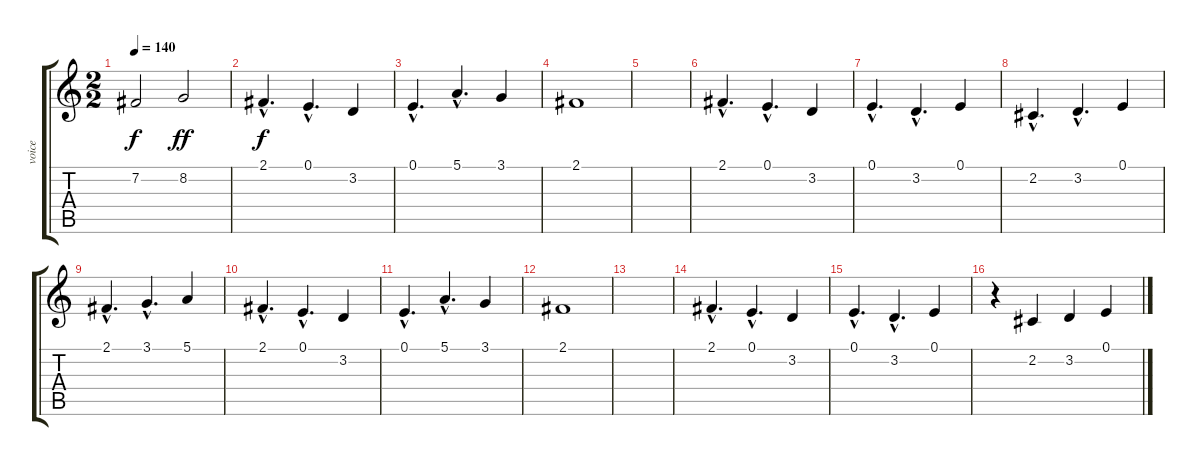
\track ("voice" "voice") {instrument flute}
\staff {score tabs}
\tuning (E4 B3 G3 D3 A2 E2) {hide}
\ts (2 2)
\tempo 140
\clef g2
\ks c
7.2.2{dy f} 8.2.2{dy ff} |
2.1{hac}.4{d dy f} 0.1{hac}.4{d} 3.2.4 |
0.1{hac}.4{d} 5.1{hac}.4{d} 3.1.4 |
2.1.1 |
|
2.1{hac}.4{d} 0.1{hac}.4{d} 3.2.4 |
0.1{hac}.4{d} 3.2{hac}.4{d} 0.1.4 |
2.2{hac}.4{d} 3.2{hac}.4{d} 0.1.4 |
2.1{hac}.4{d} 3.1{hac}.4{d} 5.1.4 |
2.1{hac}.4{d} 0.1{hac}.4{d} 3.2.4 |
0.1{hac}.4{d} 5.1{hac}.4{d} 3.1.4 |
2.1.1 |
|
2.1{hac}.4{d} 0.1{hac}.4{d} 3.2.4 |
0.1{hac}.4{d} 3.2{hac}.4{d} 0.1.4 |
r.4 2.2.4 3.2.4 0.1.4
